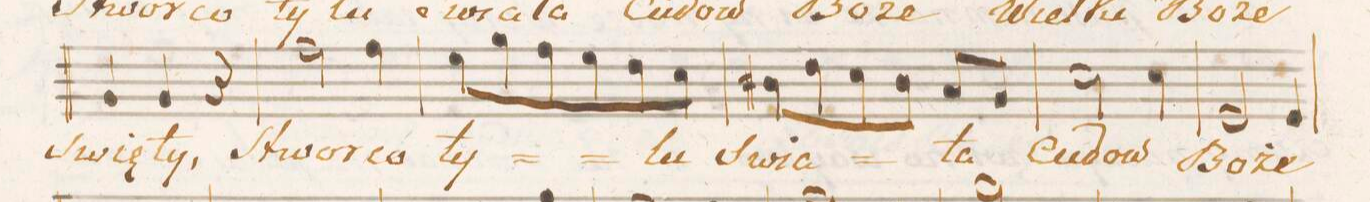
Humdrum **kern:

**kern	**text
*I"Basso.	*
*clefF4	*
*k[f#c#g#]	*
*M3/4	*
4BB/	ſwię-
4BB/	-ty,
4r	.
=41	=41
2A\	ſtwor-
4A\	-co
=42	=42
8G#\L	ty-
8B\	.
8A\	.
8G#\	.
8F#\	.
8E\J	-lu
=43	=43
8D#X\L	ſwia-
8F#\	.
8E\	.
8D#\J	.
8C#/L	-ta
8BB/J	.
=44	=44
2E\	Cu-
4E\	-dow
=45	=45
2GG#/	Bo-
4GG#/	-że
=46	=46
*-	*-
